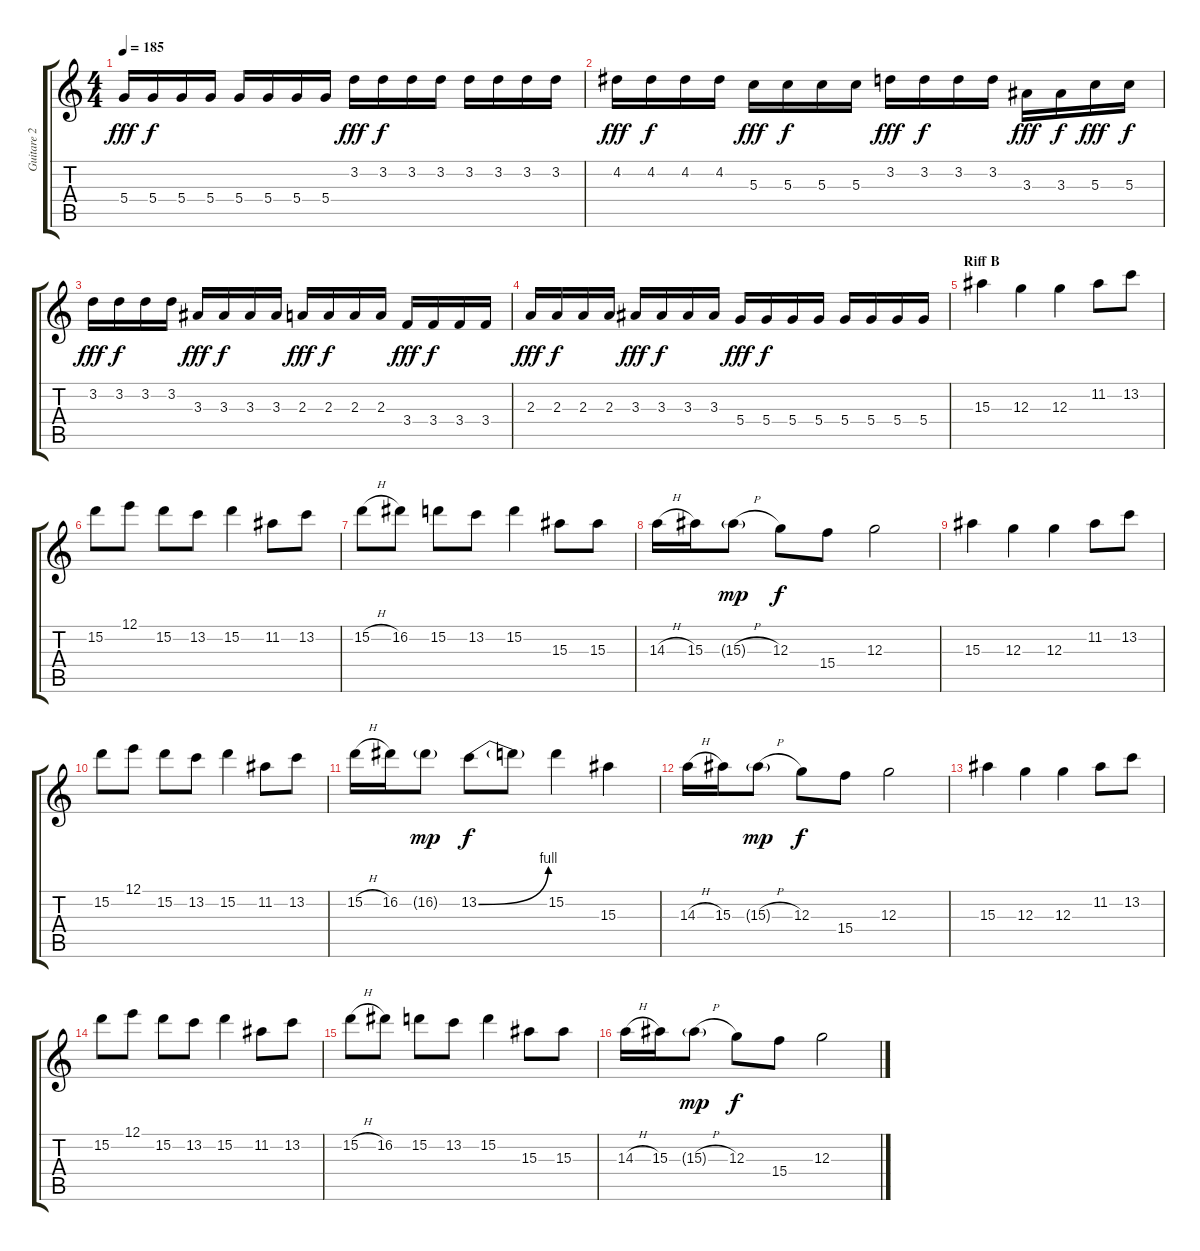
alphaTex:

\track ("Guitare 2" "Guitare 2") {instrument distortionguitar}
\staff {score tabs}
\tuning (E4 B3 G3 D3 A2 E2) {hide}
\ts (4 4)
\tempo 185
\clef g2
\ks c
5.4.16{dy fff} 5.4.16{dy f} 5.4.16 5.4.16 5.4.16 5.4.16 5.4.16 5.4.16 3.2.16{dy fff} 3.2.16{dy f} 3.2.16 3.2.16 3.2.16 3.2.16 3.2.16 3.2.16 |
4.2.16{dy fff} 4.2.16{dy f} 4.2.16 4.2.16 5.3.16{dy fff} 5.3.16{dy f} 5.3.16 5.3.16 3.2.16{dy fff} 3.2.16{dy f} 3.2.16 3.2.16 3.3.16{dy fff} 3.3.16{dy f} 5.3.16{dy fff} 5.3.16{dy f} |
3.2.16{dy fff} 3.2.16{dy f} 3.2.16 3.2.16 3.3.16{dy fff} 3.3.16{dy f} 3.3.16 3.3.16 2.3.16{dy fff} 2.3.16{dy f} 2.3.16 2.3.16 3.4.16{dy fff} 3.4.16{dy f} 3.4.16 3.4.16 |
2.3.16{dy fff} 2.3.16{dy f} 2.3.16 2.3.16 3.3.16{dy fff} 3.3.16{dy f} 3.3.16 3.3.16 5.4.16{dy fff} 5.4.16{dy f} 5.4.16 5.4.16 5.4.16 5.4.16 5.4.16 5.4.16 |
\section ("" "Riff B")
15.3.4 12.3.4 12.3.4 11.2.8 13.2.8 |
15.2.8 12.1.8 15.2.8 13.2.8 15.2.4 11.2.8 13.2.8 |
15.2{h}.8 16.2.8 15.2.8 13.2.8 15.2.4 15.3.8 15.3.8 |
14.3{h}.16 15.3.16 15.3{h g}.8{dy mp} 12.3.8{dy f} 15.4.8 12.3.2 |
15.3.4 12.3.4 12.3.4 11.2.8 13.2.8 |
15.2.8 12.1.8 15.2.8 13.2.8 15.2.4 11.2.8 13.2.8 |
15.2{h}.16 16.2.16 16.2{g}.8{dy mp} 13.2{be (bend 0 0 60 4)}.8{dy f} 13.2{t}.8 15.2.4 15.3.4 |
14.3{h}.16 15.3.16 15.3{h g}.8{dy mp} 12.3.8{dy f} 15.4.8 12.3.2 |
15.3.4 12.3.4 12.3.4 11.2.8 13.2.8 |
15.2.8 12.1.8 15.2.8 13.2.8 15.2.4 11.2.8 13.2.8 |
15.2{h}.8 16.2.8 15.2.8 13.2.8 15.2.4 15.3.8 15.3.8 |
14.3{h}.16 15.3.16 15.3{h g}.8{dy mp} 12.3.8{dy f} 15.4.8 12.3.2
